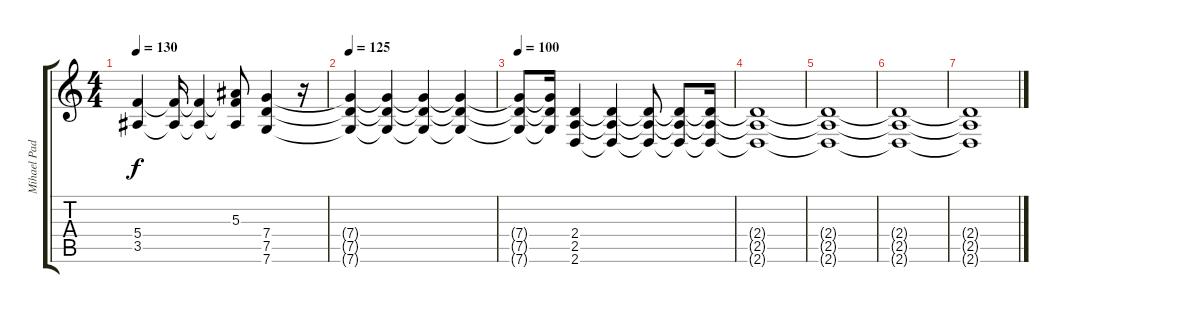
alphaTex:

\track ("Mihael Padget" "Mihael Pad") {instrument distortionguitar}
\staff {score tabs}
\tuning (D4 A3 F3 C3 G2 C2) {hide}
\ts (4 4)
\tempo 130
\clef g2
\ks c
(5.4{t} 3.5{t}).4{dy f} (5.4{t} 3.5{t}).16 (5.4{t} 3.5{t}).4 (5.3{t} 5.4{t} 3.5{t}).8 (7.4 7.5 7.6).4 r.16 |
\tempo 125
(7.4{t} 7.5{t} 7.6{t}).4 (7.4{t} 7.5{t} 7.6{t}).4 (7.4{t} 7.5{t} 7.6{t}).4 (7.4{t} 7.5{t} 7.6{t}).4 |
\tempo 100
(7.4{t} 7.5{t} 7.6{t}).8 (7.4{t} 7.5{t} 7.6{t}).16 (2.4 2.5 2.6).4 (2.4{t} 2.5{t} 2.6{t}).4 (2.4{t} 2.5{t} 2.6{t}).8 (2.4{t} 2.5{t} 2.6{t}).8 (2.4{t} 2.5{t} 2.6{t}).16 |
(2.4{t} 2.5{t} 2.6{t}).1 |
(2.4{t} 2.5{t} 2.6{t}).1 |
(2.4{t} 2.5{t} 2.6{t}).1 |
(2.4{t} 2.5{t} 2.6{t}).1
